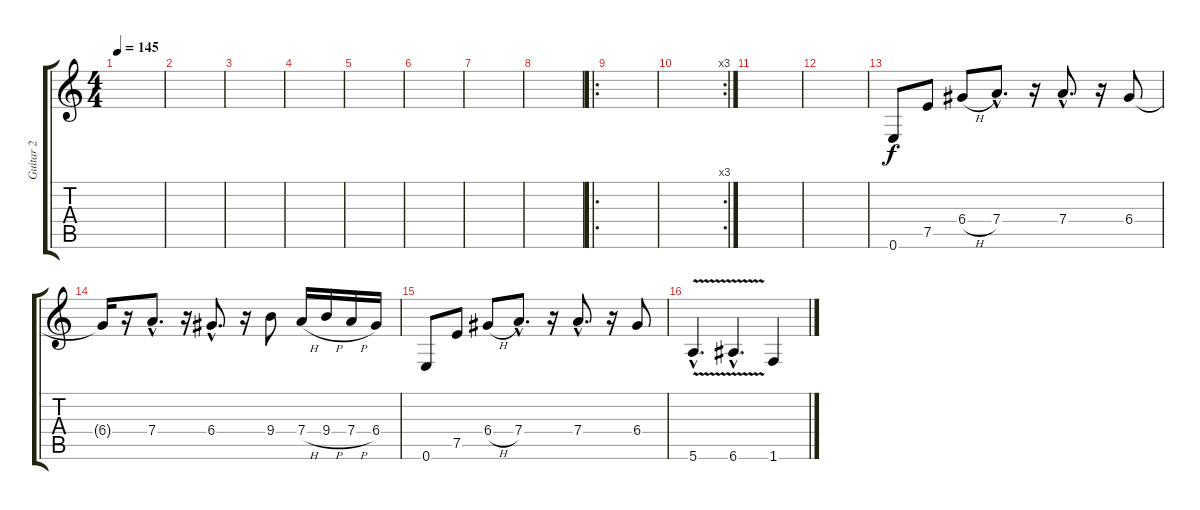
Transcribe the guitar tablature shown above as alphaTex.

\track ("Guitar 2" "Guitar 2") {instrument distortionguitar}
\staff {score tabs}
\tuning (E4 B3 G3 D3 A2 E2) {hide}
\ts (4 4)
\tempo 145
\clef g2
\ks c
|
|
|
|
|
|
|
|
\ro
|
\rc 3
|
|
|
0.6.8 7.5.8 6.4{h}.8 7.4{hac}.8{d} r.16 7.4{hac}.8{d} r.16 6.4.8 |
6.4{t}.16 r.16 7.4{hac}.8{d} r.16 6.4{hac}.8{d} r.16 9.4.8 7.4{h}.16 9.4{h}.16 7.4{h}.16 6.4.16 |
0.6.8 7.5.8 6.4{h}.8 7.4{hac}.8{d} r.16 7.4{hac}.8{d} r.16 6.4.8 |
5.6{v hac}.4{d} 6.6{v hac}.4{d} 1.6.4
